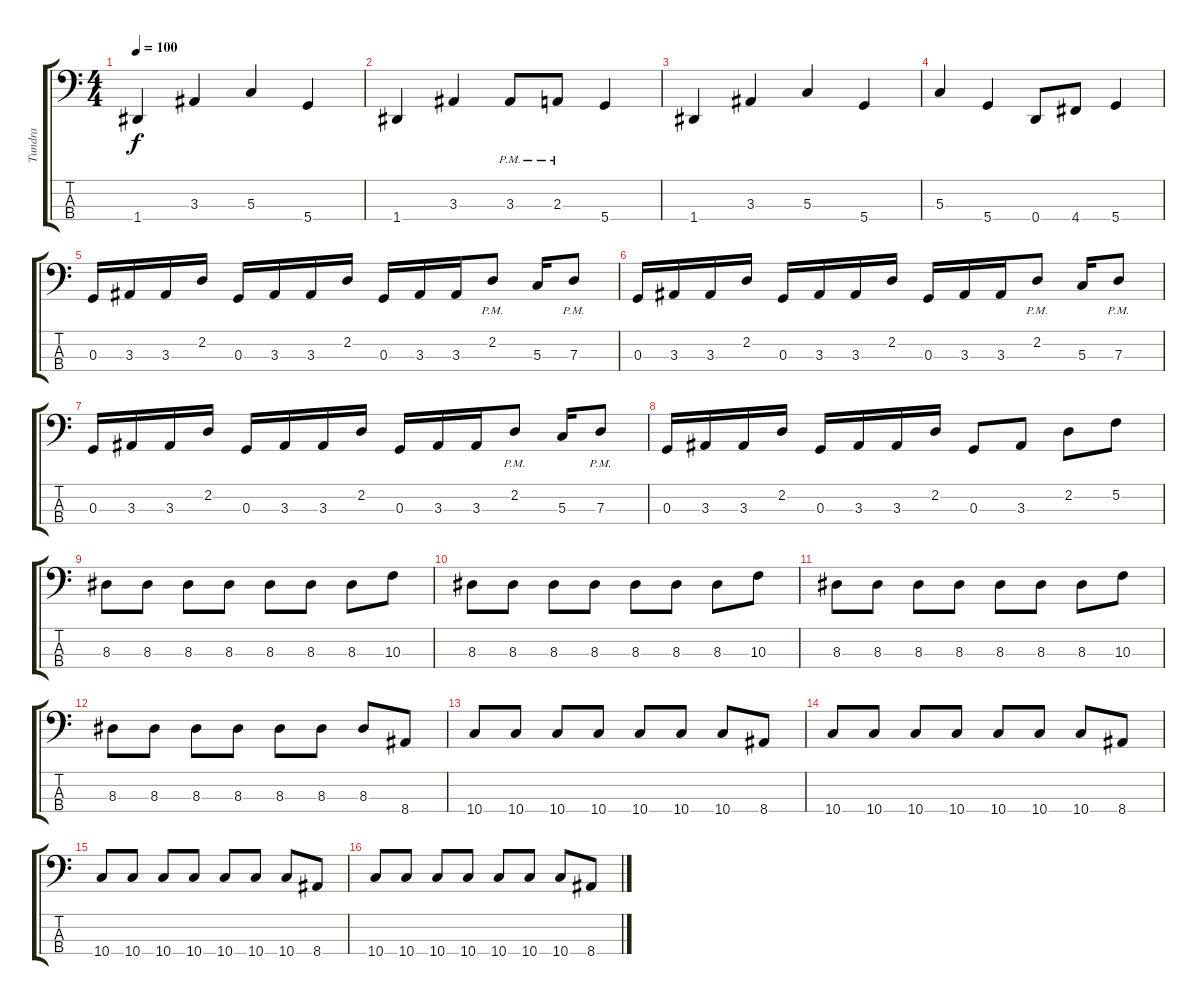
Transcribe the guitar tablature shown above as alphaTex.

\track ("Tundra" "Tundra") {instrument electricbasspick}
\staff {score tabs}
\tuning (F2 C2 G1 D1) {hide}
\ts (4 4)
\tempo 100
\clef f4
\ks c
1.4.4{dy f} 3.3.4 5.3.4 5.4.4 |
1.4.4 3.3.4 3.3{pm}.8 2.3{pm}.8 5.4.4 |
1.4.4 3.3.4 5.3.4 5.4.4 |
5.3.4 5.4.4 0.4.8 4.4.8 5.4.4 |
0.3.16 3.3.16 3.3.16 2.2.16 0.3.16 3.3.16 3.3.16 2.2.16 0.3.16 3.3.16 3.3.16 2.2{pm}.8 5.3.16 7.3{pm}.8 |
0.3.16 3.3.16 3.3.16 2.2.16 0.3.16 3.3.16 3.3.16 2.2.16 0.3.16 3.3.16 3.3.16 2.2{pm}.8 5.3.16 7.3{pm}.8 |
0.3.16 3.3.16 3.3.16 2.2.16 0.3.16 3.3.16 3.3.16 2.2.16 0.3.16 3.3.16 3.3.16 2.2{pm}.8 5.3.16 7.3{pm}.8 |
0.3.16 3.3.16 3.3.16 2.2.16 0.3.16 3.3.16 3.3.16 2.2.16 0.3.8 3.3.8 2.2.8 5.2.8 |
8.3.8 8.3.8 8.3.8 8.3.8 8.3.8 8.3.8 8.3.8 10.3.8 |
8.3.8 8.3.8 8.3.8 8.3.8 8.3.8 8.3.8 8.3.8 10.3.8 |
8.3.8 8.3.8 8.3.8 8.3.8 8.3.8 8.3.8 8.3.8 10.3.8 |
8.3.8 8.3.8 8.3.8 8.3.8 8.3.8 8.3.8 8.3.8 8.4.8 |
10.4.8 10.4.8 10.4.8 10.4.8 10.4.8 10.4.8 10.4.8 8.4.8 |
10.4.8 10.4.8 10.4.8 10.4.8 10.4.8 10.4.8 10.4.8 8.4.8 |
10.4.8 10.4.8 10.4.8 10.4.8 10.4.8 10.4.8 10.4.8 8.4.8 |
10.4.8 10.4.8 10.4.8 10.4.8 10.4.8 10.4.8 10.4.8 8.4.8
